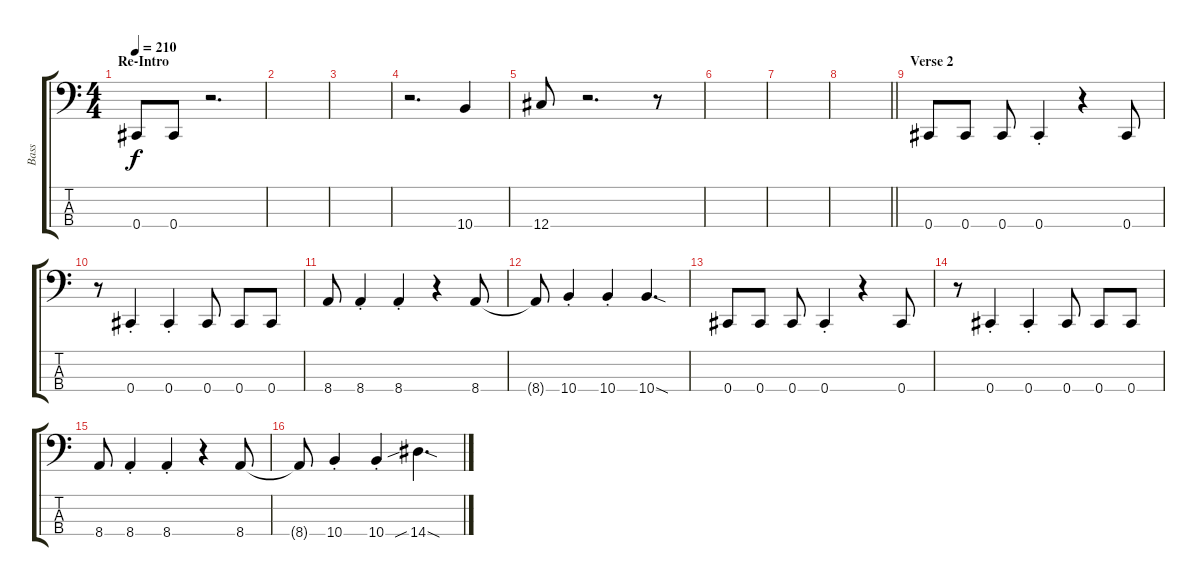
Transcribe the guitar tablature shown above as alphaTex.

\track ("Bass" "Bass") {instrument electricbassfinger}
\staff {score tabs}
\tuning (Gb2 Db2 Ab1 Db1) {hide}
\ts (4 4)
\section ("" "Re-Intro")
\tempo 210
\clef f4
\ks c
0.4.8{dy f} 0.4.8 r.2{d} |
|
|
r.2{d} 10.4.4 |
12.4.8 r.2{d} r.8 |
|
|
\barLineRight lightlight
|
\section ("" "Verse 2")
0.4.8 0.4.8 0.4.8 0.4{st}.4 r.4 0.4.8 |
r.8 0.4{st}.4 0.4{st}.4 0.4.8 0.4.8 0.4.8 |
8.4.8 8.4{st}.4 8.4{st}.4 r.4 8.4.8 |
8.4{t}.8 10.4{st}.4 10.4{st}.4 10.4{sod}.4{d} |
0.4.8 0.4.8 0.4.8 0.4{st}.4 r.4 0.4.8 |
r.8 0.4{st}.4 0.4{st}.4 0.4.8 0.4.8 0.4.8 |
8.4.8 8.4{st}.4 8.4{st}.4 r.4 8.4.8 |
8.4{t}.8 10.4{st}.4 10.4{st}.4 14.4{sib sod}.4{d}
